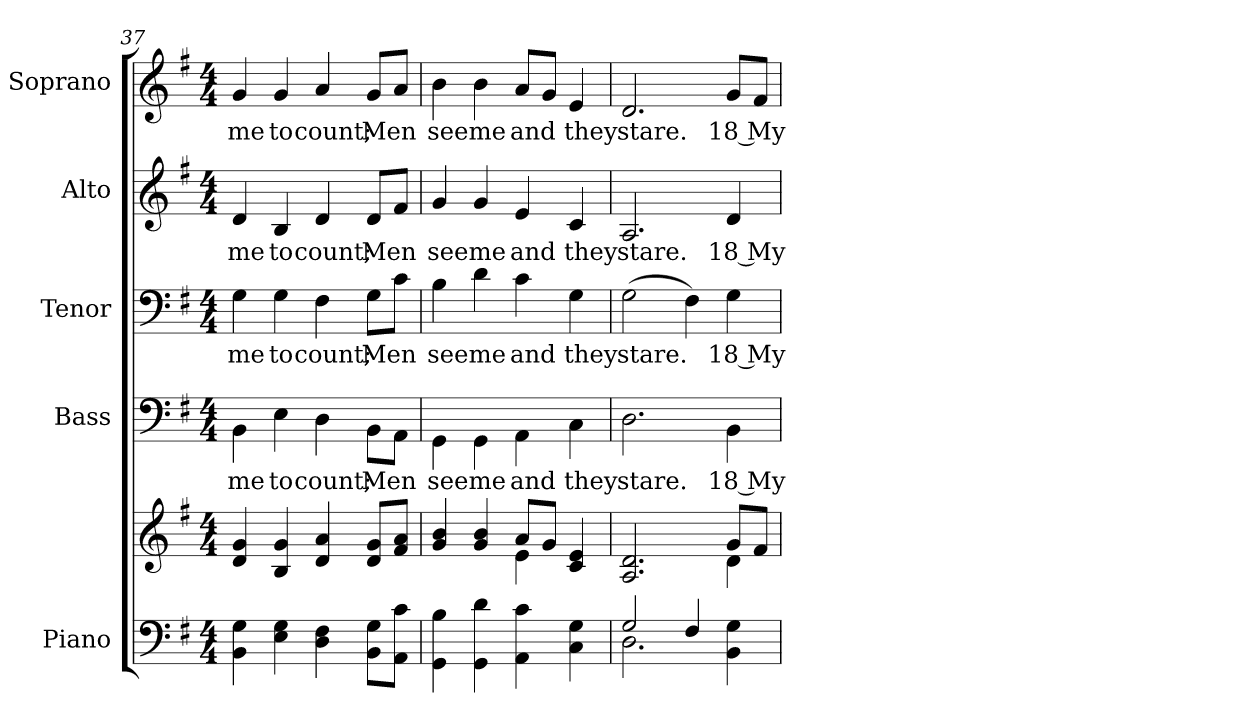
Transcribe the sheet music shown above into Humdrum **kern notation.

**kern	**kern	**kern	**text	**kern	**text	**kern	**text	**kern	**text
*part5	*part5	*part4	*part4	*part3	*part3	*part2	*part2	*part1	*part1
*staff6	*staff5	*staff4	*staff4	*staff3	*staff3	*staff2	*staff2	*staff1	*staff1
*I"Piano	*	*I"Bass	*	*I"Tenor	*	*I"Alto	*	*I"Soprano	*
*	*	*I'B.	*	*	*	*	*	*	*
*clefF4	*clefG2	*clefF4	*	*clefF4	*	*clefG2	*	*clefG2	*
*k[f#]	*k[f#]	*k[f#]	*	*k[f#]	*	*k[f#]	*	*k[f#]	*
*G:	*G:	*G:	*	*G:	*	*G:	*	*G:	*
*M4/4	*M4/4	*M4/4	*	*M4/4	*	*M4/4	*	*M4/4	*
=37	=37	=37	=37	=37	=37	=37	=37	=37	=37
*	*^	*	*	*	*	*	*	*	*
!	!	!	!	!LO:LY:b:color=#000000	!	!	!	!	!	!
!	!	!	!	!	!	!LO:LY:b:color=#000000	!	!	!	!
!	!	!	!	!	!	!	!	!LO:LY:b:color=#000000	!	!
!	!	!	!	!	!	!	!	!	!	!LO:LY:b:color=#000000
4BBi\ 4Gi	4di/ 4gi	4ryy	4BBi\	me	4Gi\	me	4di/	me	4gi/	me
!	!	!	!	!LO:LY:b:color=#000000	!	!	!	!	!	!
!	!	!	!	!	!	!LO:LY:b:color=#000000	!	!	!	!
!	!	!	!	!	!	!	!	!LO:LY:b:color=#000000	!	!
!	!	!	!	!	!	!	!	!	!	!LO:LY:b:color=#000000
4Ei\ 4Gi	4Bi/ 4gi	4ryy	4Ei\	to	4Gi\	to	4Bi/	to	4gi/	to
!	!	!	!	!LO:LY:b:color=#000000	!	!	!	!	!	!
!	!	!	!	!	!	!LO:LY:b:color=#000000	!	!	!	!
!	!	!	!	!	!	!	!	!LO:LY:b:color=#000000	!	!
!	!	!	!	!	!	!	!	!	!	!LO:LY:b:color=#000000
4Di\ 4F#i	4di/ 4ai	4ryy	4Di\	count;	4F#i\	count;	4di/	count;	4ai/	count;
!	!	!	!	!LO:LY:b:color=#000000	!	!	!	!	!	!
!	!	!	!	!	!	!LO:LY:b:color=#000000	!	!	!	!
!	!	!	!	!	!	!	!	!LO:LY:b:color=#000000	!	!
!	!	!	!	!	!	!	!	!	!	!LO:LY:b:color=#000000
8BBi\ 8GiL	8di/ 8giL	4ryy	8BBi\L	Men	8Gi\L	Men	8di/L	Men	8gi/L	Men
8AAi\ 8ciJ	8f#i/ 8aiJ	.	8AAi\J	.	8ci\J	.	8f#i/J	.	8ai/J	.
=38	=38	=38	=38	=38	=38	=38	=38	=38	=38	=38
!	!	!	!	!LO:LY:b:color=#000000	!	!	!	!	!	!
!	!	!	!	!	!	!LO:LY:b:color=#000000	!	!	!	!
!	!	!	!	!	!	!	!	!LO:LY:b:color=#000000	!	!
!	!	!	!	!	!	!	!	!	!	!LO:LY:b:color=#000000
4GGi\ 4Bi	4gi/ 4bi	2ryy	4GGi\	see	4Bi\	see	4gi/	see	4bi\	see
!	!	!	!	!LO:LY:b:color=#000000	!	!	!	!	!	!
!	!	!	!	!	!	!LO:LY:b:color=#000000	!	!	!	!
!	!	!	!	!	!	!	!	!LO:LY:b:color=#000000	!	!
!	!	!	!	!	!	!	!	!	!	!LO:LY:b:color=#000000
4GGi\ 4di	4gi/ 4bi	.	4GGi\	me	4di\	me	4gi/	me	4bi\	me
!	!	!	!	!LO:LY:b:color=#000000	!	!	!	!	!	!
!	!	!	!	!	!	!LO:LY:b:color=#000000	!	!	!	!
!	!	!	!	!	!	!	!	!LO:LY:b:color=#000000	!	!
!	!	!	!	!	!	!	!	!	!	!LO:LY:b:color=#000000
4AAi\ 4ci	8ai/L	4ei\	4AAi\	and	4ci\	and	4ei/	and	8ai/L	and
.	8gi/J	.	.	.	.	.	.	.	8gi/J	.
!	!	!	!	!LO:LY:b:color=#000000	!	!	!	!	!	!
!	!	!	!	!	!	!LO:LY:b:color=#000000	!	!	!	!
!	!	!	!	!	!	!	!	!LO:LY:b:color=#000000	!	!
!	!	!	!	!	!	!	!	!	!	!LO:LY:b:color=#000000
4Ci\ 4Gi	4ci/ 4ei	4ryy	4Ci\	they	4Gi\	they	4ci/	they	4ei/	they
=39	=39	=39	=39	=39	=39	=39	=39	=39	=39	=39
*^	*	*	*	*	*	*	*	*	*	*
!	!	!	!	!	!LO:LY:b:color=#000000	!	!	!	!	!	!
!	!	!	!	!	!	!	!LO:LY:b:color=#000000	!	!	!	!
!	!	!	!	!	!	!	!	!	!LO:LY:b:color=#000000	!	!
!	!	!	!	!	!	!	!	!	!	!	!LO:LY:b:color=#000000
2Gi/	2.Di\	2.Ai/ 2.di	2ryy	2.Di\	stare.	(2Gi\	stare.	2.Ai/	stare.	2.di/	stare.
4F#i/	.	.	4ryy	.	.	4F#i\)	.	.	.	.	.
!	!	!	!	!	!LO:LY:b:color=#000000	!	!	!	!	!	!
!	!	!	!	!	!	!	!LO:LY:b:color=#000000	!	!	!	!
!	!	!	!	!	!	!	!	!	!LO:LY:b:color=#000000	!	!
!	!	!	!	!	!	!	!	!	!	!	!LO:LY:b:color=#000000
4BBi\ 4Gi	4ryy	8gi/L	4di\	4BBi\	18 My	4Gi\	18 My	4di/	18 My	8gi/L	18 My
.	.	8f#i/J	.	.	.	.	.	.	.	8f#i/J	.
*v	*v	*	*	*	*	*	*	*	*	*	*
*	*v	*v	*	*	*	*	*	*	*	*
=	=	=	=	=	=	=	=	=	=
*-	*-	*-	*-	*-	*-	*-	*-	*-	*-
